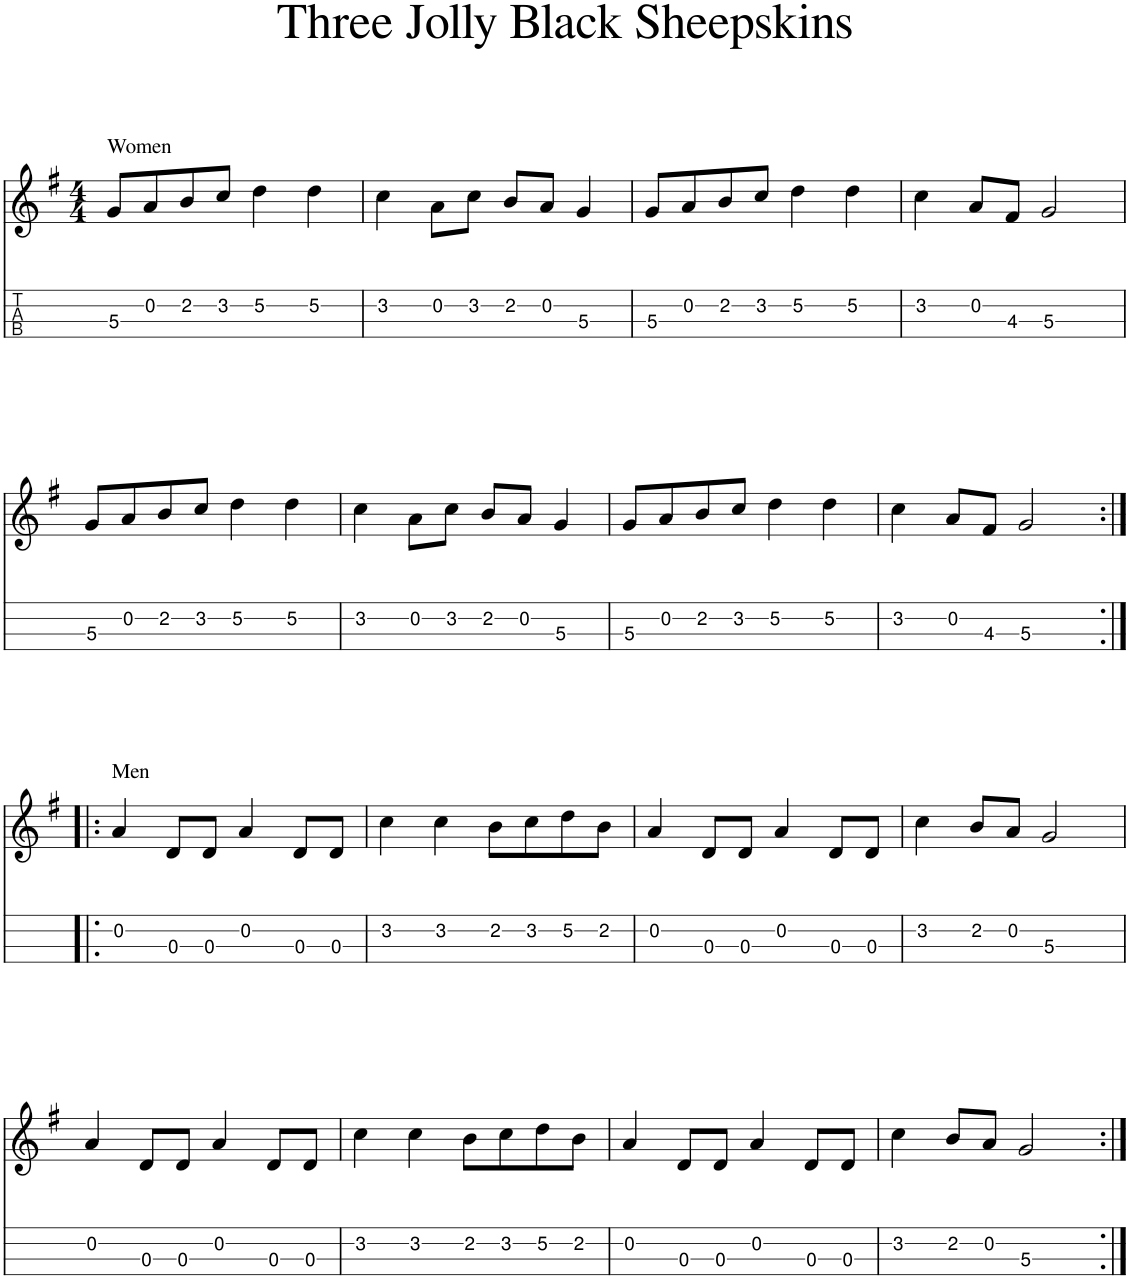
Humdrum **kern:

**kern	**kern
*part1	*part1
*staff2	*staff1
*I"Mandolin	*
*I'Mdn.	*
*stria4	*
*	*clefG2
*k[f#]	*k[f#]
*G:	*G:
*M4/4	*M4/4
=1	=1
!	!LO:TX:a:t=Women
8gL	8g/L
8aJ	8a/
8bL	8b/
8ccJ	8cc/J
4dd	4dd\
4dd	4dd\
=2	=2
4cc	4cc\
8aL	8a\L
8ccJ	8cc\J
8bL	8b/L
8aJ	8a/J
4g	4g/
=3	=3
8gL	8g/L
8aJ	8a/
8bL	8b/
8ccJ	8cc/J
4dd	4dd\
4dd	4dd\
=4	=4
4cc	4cc\
8aL	8a/L
8f#J	8f#/J
2g	2g/
!!LO:LB:g=z
=5	=5
8gL	8g/L
8aJ	8a/
8bL	8b/
8ccJ	8cc/J
4dd	4dd\
4dd	4dd\
=6	=6
4cc	4cc\
8aL	8a\L
8ccJ	8cc\J
8bL	8b/L
8aJ	8a/J
4g	4g/
=7	=7
8gL	8g/L
8aJ	8a/
8bL	8b/
8ccJ	8cc/J
4dd	4dd\
4dd	4dd\
=8	=8
4cc	4cc\
8aL	8a/L
8f#J	8f#/J
2g	2g/
!!LO:LB:g=z
=9:|!|:	=9:|!|:
!	!LO:TX:a:t=Men
4a	4a/
8dL	8d/L
8dJ	8d/J
4a	4a/
8dL	8d/L
8dJ	8d/J
=10	=10
4cc	4cc\
4cc	4cc\
8bL	8b\L
8ccJ	8cc\
8ddL	8dd\
8bJ	8b\J
=11	=11
4a	4a/
8dL	8d/L
8dJ	8d/J
4a	4a/
8dL	8d/L
8dJ	8d/J
=12	=12
4cc	4cc\
8bL	8b/L
8aJ	8a/J
2g	2g/
!!LO:LB:g=z
=13	=13
4a	4a/
8dL	8d/L
8dJ	8d/J
4a	4a/
8dL	8d/L
8dJ	8d/J
=14	=14
4cc	4cc\
4cc	4cc\
8bL	8b\L
8ccJ	8cc\
8ddL	8dd\
8bJ	8b\J
=15	=15
4a	4a/
8dL	8d/L
8dJ	8d/J
4a	4a/
8dL	8d/L
8dJ	8d/J
=16	=16
4cc	4cc\
8bL	8b/L
8aJ	8a/J
2g	2g/
=:|!	=:|!
*-	*-
